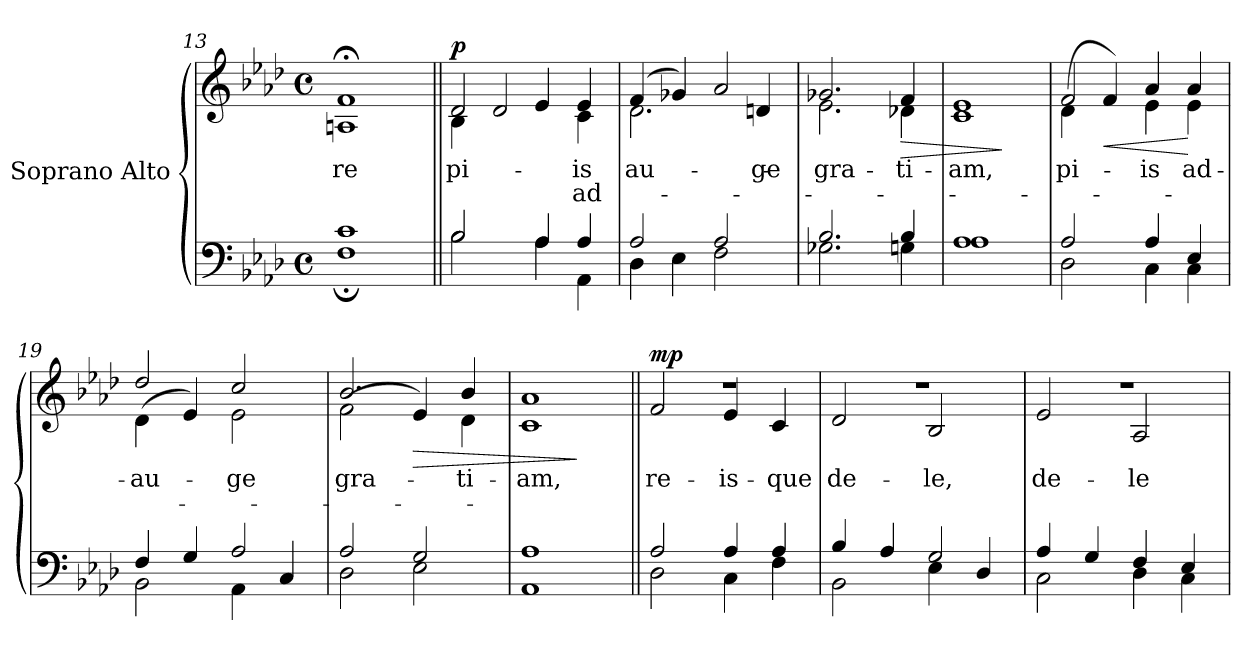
**kern	**kern	**text	**text	**dynam
*part1	*part1	*part1	*part1	*part1
*staff2	*staff1	*staff1	*staff1	*staff1/2
*I"Soprano Alto	*	*	*	*
*clefF4	*clefG2	*	*	*
*k[b-e-a-d-]	*k[b-e-a-d-]	*	*	*
*A-:	*A-:	*	*	*
*M4/4	*M4/4	*	*	*
*met(c)	*met(c)	*	*	*
=13	=13	=13	=13	=13
*^	*^	*	*	*
!	!	!	!	!LO:LY:b:color=#000000	!	!
1ci	1F;i	1f;i	1Ani	-re	.	.
=14||	=14||	=14||	=14||	=14||	=14||	=14||
!	!	!	!	!LO:LY:b:color=#000000	!	!
2B-i/	2B-i\	2d-i/	4B-i\	pi-	.	p
.	.	.	2d-i/	.	.	.
4A-i/	4A-i\	4e-i/	.	.	.	.
!	!	!	!	!LO:LY:b:color=#000000	!LO:LY:b:color=#000000	!
4A-i/	4AA-i\	4e-i/	4ci\	-is	ad-	.
=15	=15	=15	=15	=15	=15	=15
!	!	!	!	!LO:LY:b:color=#000000	!	!
2A-i/	4D-i\	(4fi/	2.d-i\	-au-	.	.
.	4E-i\	4g-Xi/)	.	.	.	.
2A-i/	2Fi\	2a-i/	.	.	.	.
!	!	!	!	!LO:LY:b:color=#000000	!	!
.	.	.	4dni/	-ge	.	.
=16	=16	=16	=16	=16	=16	=16
!	!	!	!	!LO:LY:b:color=#000000	!	!
2.B-i/	2.G-Xi\	2.g-Xi/	2.e-i\	gra-	.	.
!	!	!	!	!LO:LY:b:color=#000000	!	!LO:HP:b
4B-i/	4Gni\	4fi/	4d-Xi\	-ti-	.	>
=17	=17	=17	=17	=17	=17	=17
!	!	!	!	!LO:LY:b:color=#000000	!	!
1A-i	1A-i	1e-i	1ci	-am,	.	.
*v	*v	*	*	*	*	*
*	*v	*v	*	*	*
.	.	.	.	]
!!LO:LB:g=z
=18	=18	=18	=18	=18
*^	*	*	*	*
!	!	!	!LO:LY:b:color=#000000	!	!
*	*	*^	*	*	*
2A-i/	2D-i\	2fi/	(4d-i\	pi-	.	.
!	!	!	!	!	!	!LO:HP:b
.	.	.	4fi/)	.	.	<
!	!	!	!	!LO:LY:b:color=#000000	!	!
4A-i/	4Ci\	4a-i/	4e-i\	-is	.	.
!	!	!	!	!LO:LY:b:color=#000000	!	!
4E-i/	4Ci\	4a-i/	4e-i\	ad-	.	[
=19	=19	=19	=19	=19	=19	=19
!	!	!	!	!LO:LY:b:color=#000000	!	!
4Fi/	2BB-i\	2dd-i/	(4d-i\	-au-	.	.
4Gi/	.	.	4e-i/)	.	.	.
!	!	!	!	!LO:LY:b:color=#000000	!	!
2A-i/	4AA-i\	2cci/	2e-i\	-ge	.	.
.	4Ci/	.	.	.	.	.
=20	=20	=20	=20	=20	=20	=20
!	!	!	!	!LO:LY:b:color=#000000	!	!
2A-i/	2D-i\	2.b-i/	(2fi\	gra-	.	.
!	!	!	!	!	!	!LO:HP:b
2Gi/	2E-i\	.	4e-i/)	.	.	>
!	!	!	!	!LO:LY:b:color=#000000	!	!
.	.	4b-i/	4d-i\	-ti-	.	.
=21	=21	=21	=21	=21	=21	=21
!	!	!	!	!LO:LY:b:color=#000000	!	!
1A-i	1AA-i	1a-i	1ci	-am,	.	.
*v	*v	*	*	*	*	*
*	*v	*v	*	*	*
.	.	.	.	]
=22||	=22||	=22||	=22||	=22||
*^	*^	*	*	*
!	!	!	!	!LO:LY:b:color=#000000	!	!
2A-i/	2D-i\	1r	2fi/	re-	.	mp
!	!	!	!	!LO:LY:b:color=#000000	!	!
4A-i/	4Ci\	.	4e-i/	-is-	.	.
!	!	!	!	!LO:LY:b:color=#000000	!	!
4A-i/	4Fi\	.	4ci/	-que	.	.
=23	=23	=23	=23	=23	=23	=23
!	!	!	!	!LO:LY:b:color=#000000	!	!
4B-i/	2BB-i\	1r	2d-i/	de-	.	.
4A-i/	.	.	.	.	.	.
!	!	!	!	!LO:LY:b:color=#000000	!	!
2Gi/	4E-i\	.	2B-i/	-le,	.	.
.	4D-i/	.	.	.	.	.
!!LO:LB:g=z	!!
=24	=24	=24	=24	=24	=24	=24
!	!	!	!	!LO:LY:b:color=#000000	!	!
4A-i/	2Ci\	1r	2e-i/	de-	.	.
4Gi/	.	.	.	.	.	.
!	!	!	!	!LO:LY:b:color=#000000	!	!
4Fi/	4D-i\	.	2A-i/	-le	.	.
4E-i/	4Ci\	.	.	.	.	.
*v	*v	*	*	*	*	*
*	*v	*v	*	*	*
=	=	=	=	=
*-	*-	*-	*-	*-
